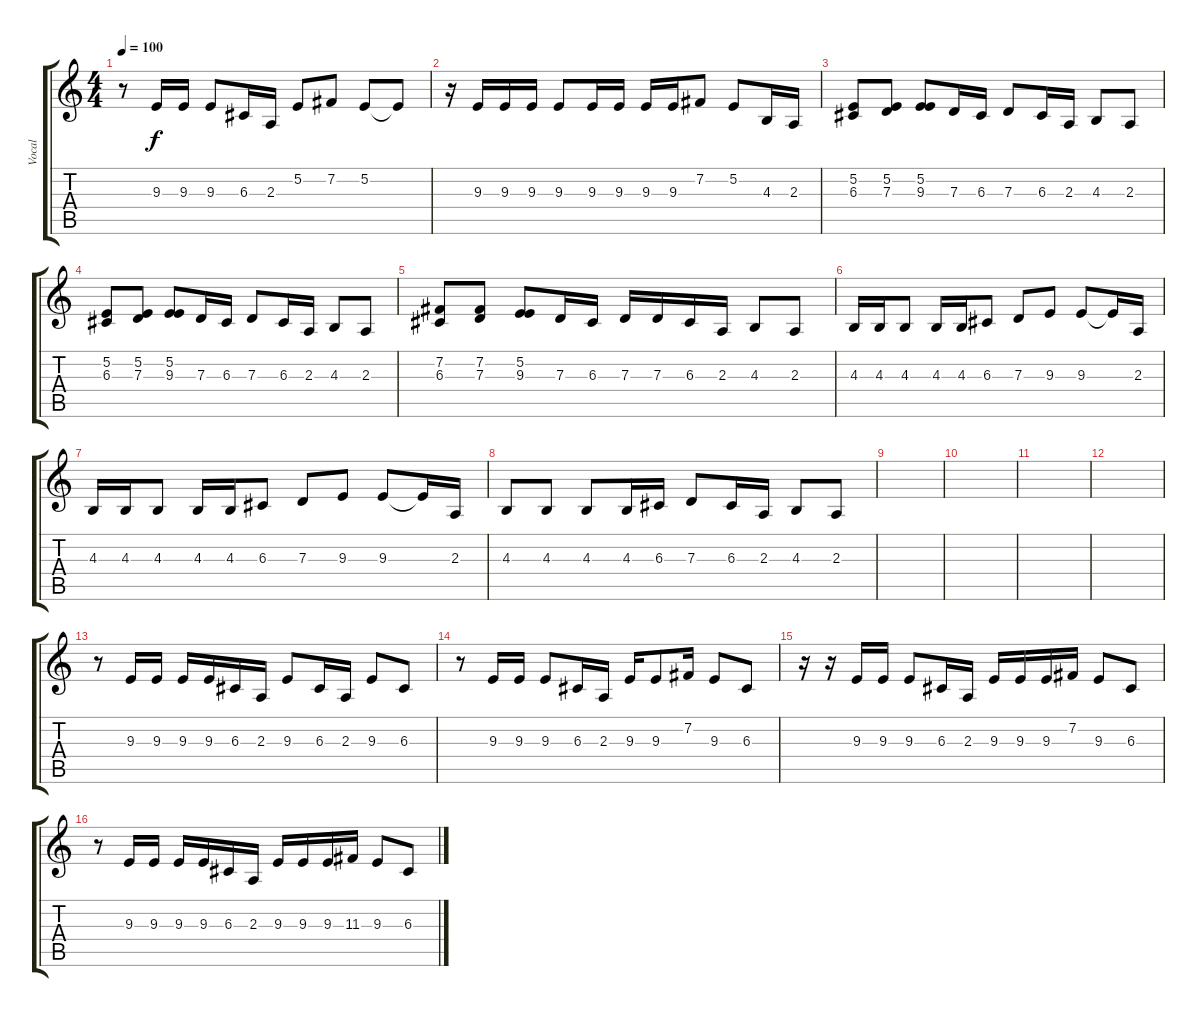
\track ("Vocal" "Vocal") {instrument acousticgrandpiano}
\staff {score tabs}
\tuning (E4 B3 G3 D3 A2 E2) {hide}
\ts (4 4)
\tempo 100
\clef g2
\ks c
r.8{dy f} 9.3.16 9.3.16 9.3.8 6.3.16 2.3.16 5.2.8 7.2.8 5.2.8 5.2{t}.8 |
r.16 9.3.16 9.3.16 9.3.16 9.3.8 9.3.16 9.3.16 9.3.16 9.3.16 7.2.8 5.2.8 4.3.16 2.3.16 |
(5.2 6.3).8 (5.2 7.3).8 (5.2 9.3).8 7.3.16 6.3.16 7.3.8 6.3.16 2.3.16 4.3.8 2.3.8 |
(5.2 6.3).8 (5.2 7.3).8 (5.2 9.3).8 7.3.16 6.3.16 7.3.8 6.3.16 2.3.16 4.3.8 2.3.8 |
(7.2 6.3).8 (7.2 7.3).8 (5.2 9.3).8 7.3.16 6.3.16 7.3.16 7.3.16 6.3.16 2.3.16 4.3.8 2.3.8 |
4.3.16 4.3.16 4.3.8 4.3.16 4.3.16 6.3.8 7.3.8 9.3.8 9.3.8 9.3{t}.16 2.3.16 |
4.3.16 4.3.16 4.3.8 4.3.16 4.3.16 6.3.8 7.3.8 9.3.8 9.3.8 9.3{t}.16 2.3.16 |
4.3.8 4.3.8 4.3.8 4.3.16 6.3.16 7.3.8 6.3.16 2.3.16 4.3.8 2.3.8 |
|
|
|
|
r.8 9.3.16 9.3.16 9.3.16 9.3.16 6.3.16 2.3.16 9.3.8 6.3.16 2.3.16 9.3.8 6.3.8 |
r.8 9.3.16 9.3.16 9.3.8 6.3.16 2.3.16 9.3.16 9.3.8 7.2.16 9.3.8 6.3.8 |
r.16 r.16 9.3.16 9.3.16 9.3.8 6.3.16 2.3.16 9.3.16 9.3.16 9.3.16 7.2.16 9.3.8 6.3.8 |
r.8 9.3.16 9.3.16 9.3.16 9.3.16 6.3.16 2.3.16 9.3.16 9.3.16 9.3.16 11.3.16 9.3.8 6.3.8
